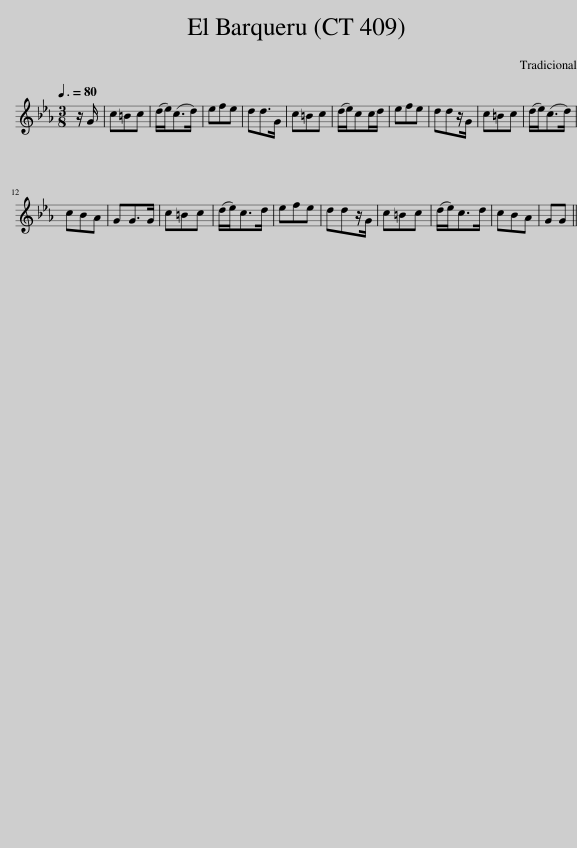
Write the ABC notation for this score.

X:1
L:1/8
Q:3/8=80
M:3/8
I:linebreak $
K:Cmin
V:1 treble
V:1
 z/ G/ | c=Bc | (d/e<)(cd/) | efe | dd>G | %5
 c=Bc | (d/e/)cc/d/ | efe | ddz/G/ | c=Bc | %10
 (d/e<)(cd/) |$ cBA | GG>G | c=Bc | (d/e<)cd/ | %15
 efe | ddz/G/ | c=Bc | (d/e<)cd/ | cBA | %20
 GG || %21
